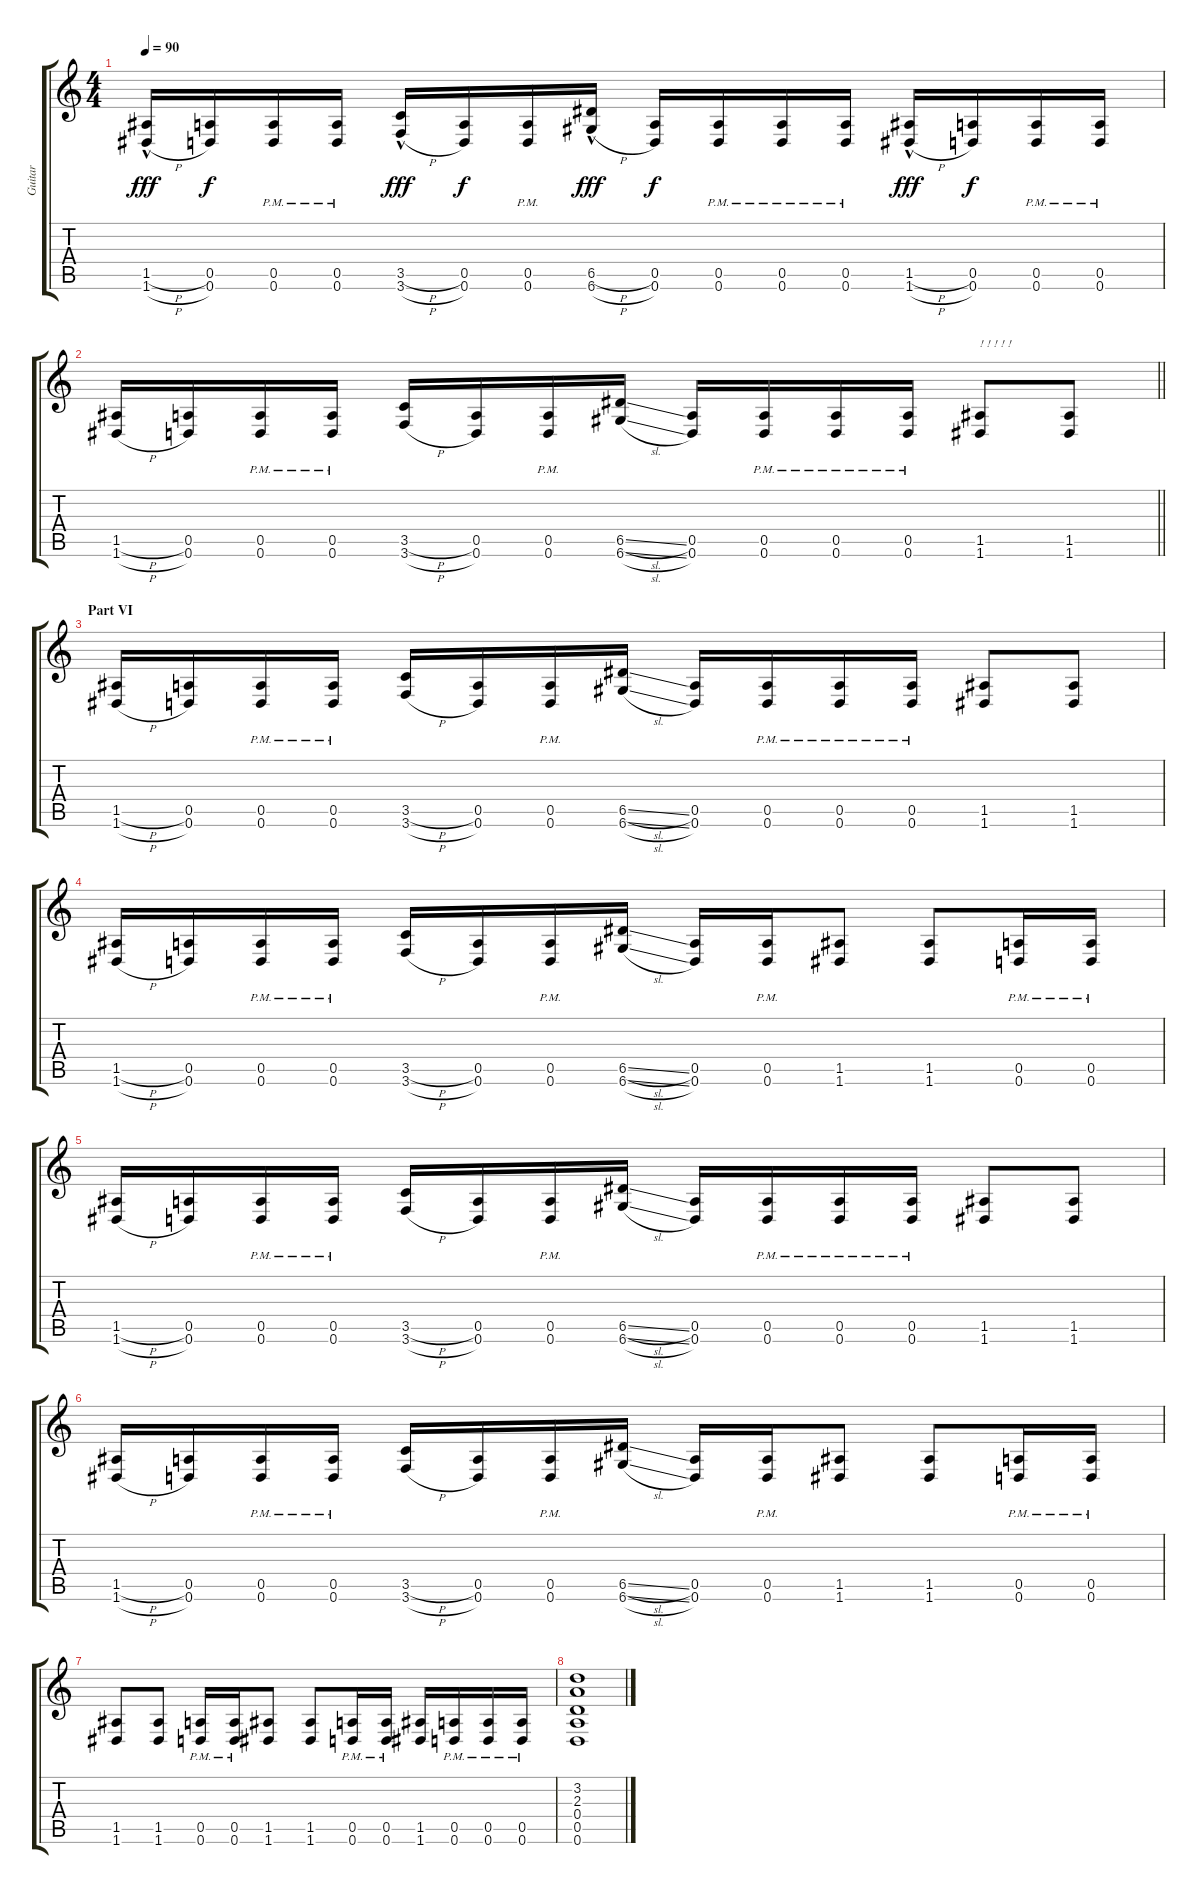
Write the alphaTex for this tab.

\track ("Guitar" "Guitar") {instrument overdrivenguitar}
\staff {score tabs}
\tuning (E4 B3 G3 D3 A2 D2) {hide}
\ts (4 4)
\tempo 90
\clef g2
\ks c
(1.5{h hac} 1.6{h hac}).16{dy fff} (0.5 0.6).16{dy f} (0.5{pm} 0.6{pm}).16 (0.5{pm} 0.6{pm}).16 (3.5{h hac} 3.6{h hac}).16{dy fff} (0.5 0.6).16{dy f} (0.5{pm} 0.6{pm}).16 (6.5{h hac} 6.6{h hac}).16{dy fff} (0.5 0.6).16{dy f} (0.5{pm} 0.6{pm}).16 (0.5{pm} 0.6{pm}).16 (0.5{pm} 0.6{pm}).16 (1.5{h hac} 1.6{h hac}).16{dy fff} (0.5 0.6).16{dy f} (0.5{pm} 0.6{pm}).16 (0.5{pm} 0.6{pm}).16 |
\barLineRight lightlight
(1.5{h} 1.6{h}).16 (0.5 0.6).16 (0.5{pm} 0.6{pm}).16 (0.5{pm} 0.6{pm}).16 (3.5{h} 3.6{h}).16 (0.5 0.6).16 (0.5{pm} 0.6{pm}).16 (6.5{sl} 6.6{sl}).16 (0.5 0.6).16 (0.5{pm} 0.6{pm}).16 (0.5{pm} 0.6{pm}).16 (0.5{pm} 0.6{pm}).16 (1.5 1.6).8{txt "! ! ! ! !"} (1.5 1.6).8 |
\section ("" "Part VI")
(1.5{h} 1.6{h}).16 (0.5 0.6).16 (0.5{pm} 0.6{pm}).16 (0.5{pm} 0.6{pm}).16 (3.5{h} 3.6{h}).16 (0.5 0.6).16 (0.5{pm} 0.6{pm}).16 (6.5{sl} 6.6{sl}).16 (0.5 0.6).16 (0.5{pm} 0.6{pm}).16 (0.5{pm} 0.6{pm}).16 (0.5{pm} 0.6{pm}).16 (1.5 1.6).8 (1.5 1.6).8 |
(1.5{h} 1.6{h}).16 (0.5 0.6).16 (0.5{pm} 0.6{pm}).16 (0.5{pm} 0.6{pm}).16 (3.5{h} 3.6{h}).16 (0.5 0.6).16 (0.5{pm} 0.6{pm}).16 (6.5{sl} 6.6{sl}).16 (0.5 0.6).16 (0.5{pm} 0.6{pm}).16 (1.5 1.6).8 (1.5 1.6).8 (0.5{pm} 0.6{pm}).16 (0.5{pm} 0.6{pm}).16 |
(1.5{h} 1.6{h}).16 (0.5 0.6).16 (0.5{pm} 0.6{pm}).16 (0.5{pm} 0.6{pm}).16 (3.5{h} 3.6{h}).16 (0.5 0.6).16 (0.5{pm} 0.6{pm}).16 (6.5{sl} 6.6{sl}).16 (0.5 0.6).16 (0.5{pm} 0.6{pm}).16 (0.5{pm} 0.6{pm}).16 (0.5{pm} 0.6{pm}).16 (1.5 1.6).8 (1.5 1.6).8 |
(1.5{h} 1.6{h}).16 (0.5 0.6).16 (0.5{pm} 0.6{pm}).16 (0.5{pm} 0.6{pm}).16 (3.5{h} 3.6{h}).16 (0.5 0.6).16 (0.5{pm} 0.6{pm}).16 (6.5{sl} 6.6{sl}).16 (0.5 0.6).16 (0.5{pm} 0.6{pm}).16 (1.5 1.6).8 (1.5 1.6).8 (0.5{pm} 0.6{pm}).16 (0.5{pm} 0.6{pm}).16 |
(1.5 1.6).8 (1.5 1.6).8 (0.5{pm} 0.6{pm}).16 (0.5{pm} 0.6{pm}).16 (1.5 1.6).8 (1.5 1.6).8 (0.5{pm} 0.6{pm}).16 (0.5{pm} 0.6{pm}).16 (1.5 1.6).16 (0.5{pm} 0.6{pm}).16 (0.5{pm} 0.6{pm}).16 (0.5{pm} 0.6{pm}).16 |
(3.2 2.3 0.4 0.5 0.6).1
